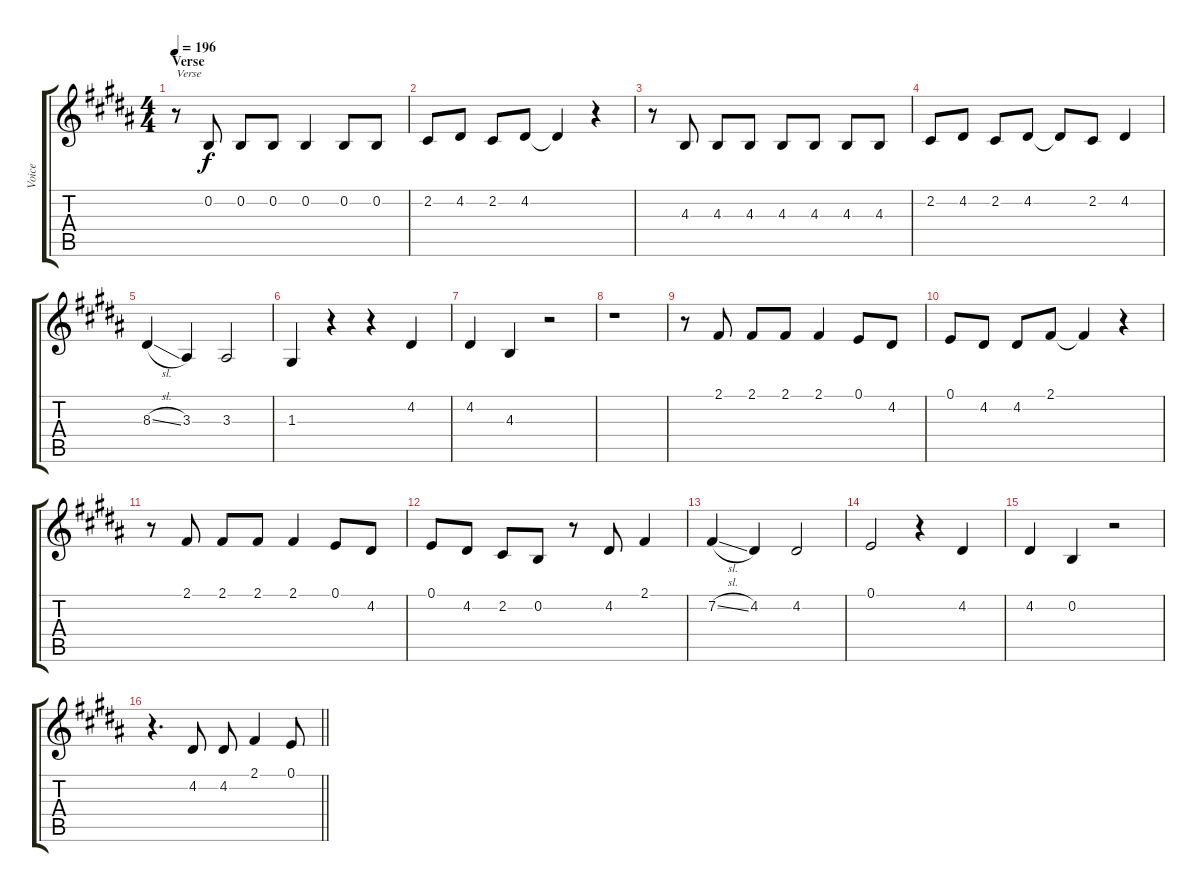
\track ("Voice" "Voice") {instrument lead1square}
\staff {score tabs}
\tuning (E4 B3 G3 D3 A2 E2) {hide}
\ts (4 4)
\section ("" "Verse")
\tempo 196
\clef g2
\ks b
r.8{txt "Verse" dy f} 0.2.8 0.2.8 0.2.8 0.2.4 0.2.8 0.2.8 |
2.2.8 4.2.8 2.2.8 4.2.8 4.2{t}.4 r.4 |
r.8 4.3.8 4.3.8 4.3.8 4.3.8 4.3.8 4.3.8 4.3.8 |
2.2.8 4.2.8 2.2.8 4.2.8 4.2{t}.8 2.2.8 4.2.4 |
8.3{sl}.4 3.3.4 3.3.2 |
1.3.4 r.4 r.4 4.2.4 |
4.2.4 4.3.4 r.2 |
r.1 |
r.8 2.1.8 2.1.8 2.1.8 2.1.4 0.1.8 4.2.8 |
0.1.8 4.2.8 4.2.8 2.1.8 2.1{t}.4 r.4 |
r.8 2.1.8 2.1.8 2.1.8 2.1.4 0.1.8 4.2.8 |
0.1.8 4.2.8 2.2.8 0.2.8 r.8 4.2.8 2.1.4 |
7.2{sl}.4 4.2.4 4.2.2 |
0.1.2 r.4 4.2.4 |
4.2.4 0.2.4 r.2 |
\barLineRight lightlight
r.4{d} 4.2.8 4.2.8 2.1.4 0.1.8
